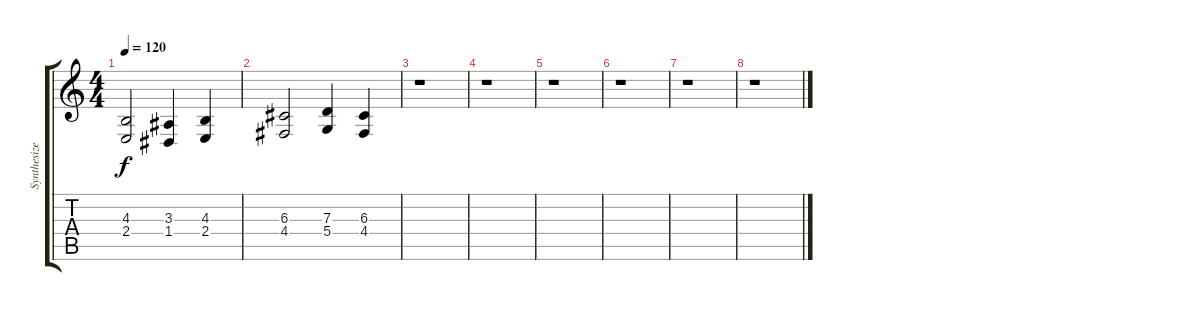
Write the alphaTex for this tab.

\track ("Synthesizers" "Synthesize") {instrument choiraahs}
\staff {score tabs}
\tuning (E4 B3 G3 D3 A2 E2) {hide}
\ts (4 4)
\tempo 120
\clef g2
\ks c
(4.3 2.4).2{dy f} (3.3 1.4).4 (4.3 2.4).4 |
(6.3 4.4).2 (7.3 5.4).4 (6.3 4.4).4 |
r.1 |
r.1 |
r.1 |
r.1 |
r.1 |
r.1
